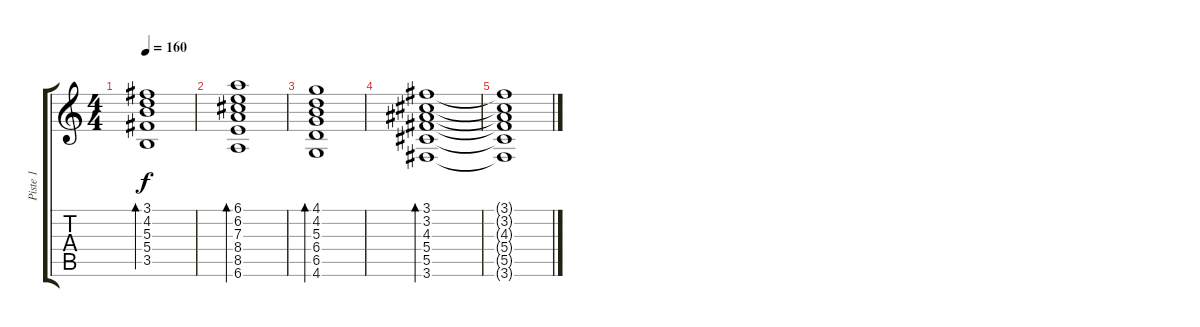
\track ("Piste 1" "Piste 1") {instrument acousticguitarsteel}
\staff {score tabs}
\tuning (Eb4 Bb3 Gb3 Db3 Ab2 Eb2) {hide}
\ts (4 4)
\tempo 160
\clef g2
\ks c
(3.1 4.2 5.3 5.4 3.5).1{bd 480 dy f} |
(6.1 6.2 7.3 8.4 8.5 6.6).1{bd 480} |
(4.1 4.2 5.3 6.4 6.5 4.6).1{bd 480} |
(3.1 3.2 4.3 5.4 5.5 3.6).1{bd 480} |
(3.1{t} 3.2{t} 4.3{t} 5.4{t} 5.5{t} 3.6{t}).1
